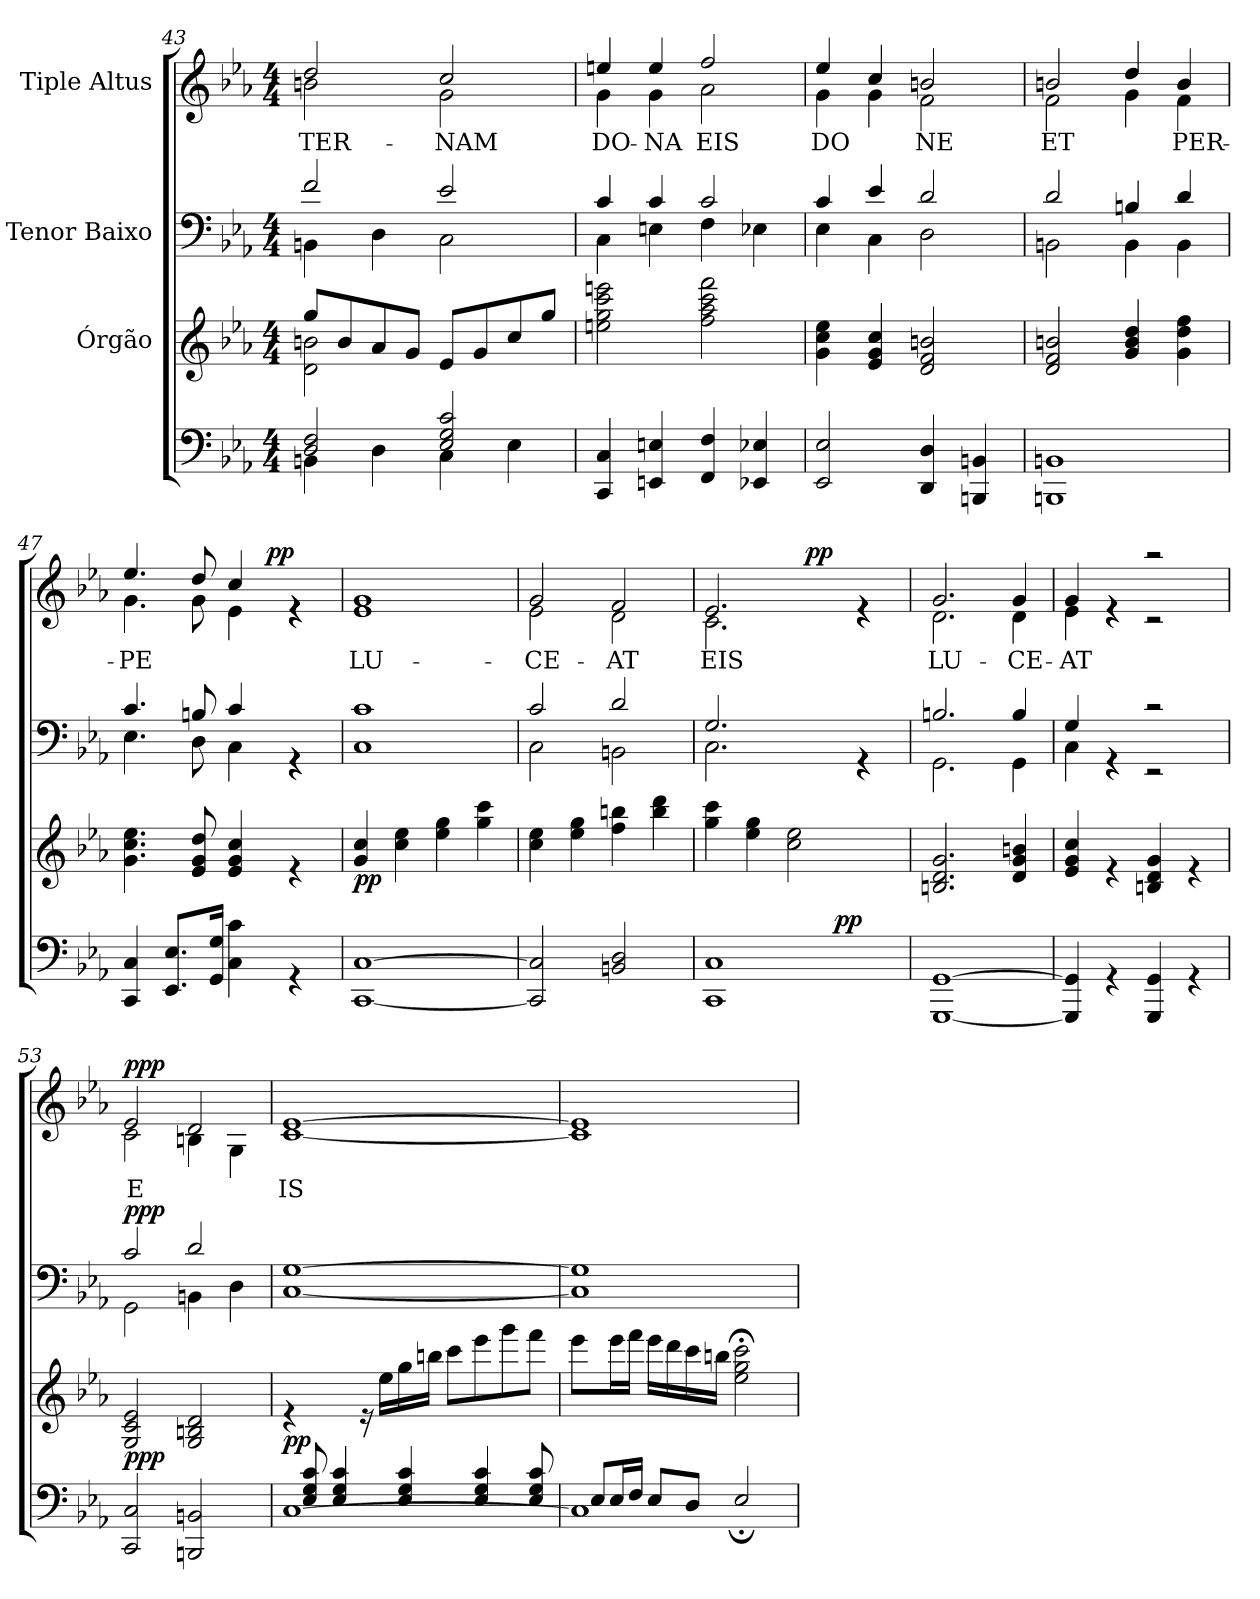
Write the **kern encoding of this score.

**kern	**dynam	**kern	**dynam	**kern	**dynam	**kern	**text	**dynam
*part4	*part4	*part3	*part3	*part2	*part2	*part1	*part1	*part1
*staff4	*staff4	*staff3	*staff3	*staff2	*staff2	*staff1	*staff1	*staff1
*	*	*I"Órgão	*	*I"Tenor Baixo	*	*I"Tiple Altus	*	*
*clefF4	*	*clefG2	*	*clefF4	*	*clefG2	*	*
*k[b-e-a-]	*	*k[b-e-a-]	*	*k[b-e-a-]	*	*k[b-e-a-]	*	*
*E-:	*	*E-:	*	*E-:	*	*E-:	*	*
*M4/4	*	*M4/4	*	*M4/4	*	*M4/4	*	*
=43	=43	=43	=43	=43	=43	=43	=43	=43
*^	*	*^	*	*^	*	*^	*	*
!	!	!	!	!	!	!	!	!	!	!	!LO:LY:b	!
2D/ 2F/	4BBn\	.	2d\ 2bn\	8gg/L	.	2f/	4BBn\	.	2dd/	2bn\	TER-	.
.	.	.	.	8b/	.	.	.	.	.	.	.	.
.	4D\	.	.	8a-/	.	.	4D\	.	.	.	.	.
.	.	.	.	8g/J	.	.	.	.	.	.	.	.
!	!	!	!	!	!	!	!	!	!	!	!LO:LY:b	!
2E-/ 2G/ 2c/	4C\	.	2ryy	8e-/L	.	2e-/	2C\	.	2cc/	2g\	NAM	.
.	.	.	.	8g/	.	.	.	.	.	.	.	.
.	4E-\	.	.	8cc/	.	.	.	.	.	.	.	.
.	.	.	.	8gg/J	.	.	.	.	.	.	.	.
*v	*v	*	*	*	*	*	*	*	*	*	*	*
=44	=44	=44	=44	=44	=44	=44	=44	=44	=44	=44	=44
!	!	!	!	!	!	!	!	!	!	!LO:LY:b	!
*	*	*v	*v	*	*	*	*	*	*	*	*
4CC/ 4C/	.	2een\ 2gg\ 2ccc\ 2eeen\	.	4c/	4C\	.	4een/	4g\	-DO-	.
!	!	!	!	!	!	!	!	!	!LO:LY:b	!
4EEn/ 4En/	.	.	.	4c/	4En\	.	4ee/	4g\	-NA	.
!	!	!	!	!	!	!	!	!	!LO:LY:b	!
4FF/ 4F/	.	2ff\ 2aa-\ 2ccc\ 2fff\	.	2c/	4F\	.	2ff/	2a-\	EIS	.
4EE-X/ 4E-X/	.	.	.	.	4E-X\	.	.	.	.	.
!!LO:PB:g=z	!!
=45	=45	=45	=45	=45	=45	=45	=45	=45	=45	=45
!	!	!	!	!	!	!	!	!	!LO:LY:b	!
2EE-/ 2E-/	.	4g\ 4cc\ 4ee-\	.	4c/	4E-\	.	4ee-/	4g\	-DO	.
!	!	!	!	!	!	!	!	!	!LO:LY:b	!
.	.	4e-/ 4g/ 4cc/	.	4e-/	4C\	.	4cc/	4g\	.	.
!	!	!	!	!	!	!	!	!	!LO:LY:b	!
4DD/ 4D/	.	2d/ 2f/ 2bn/	.	2d/	2D\	.	2bn/	2f\	NE	.
4BBBn/ 4BBn/	.	.	.	.	.	.	.	.	.	.
=46	=46	=46	=46	=46	=46	=46	=46	=46	=46	=46
!	!	!	!	!	!	!	!	!	!LO:LY:b	!
1BBBn 1BBn	.	2d/ 2f/ 2bn/	.	2d/	2BBn\	.	2bn/	2f\	ET	.
!	!	!	!	!	!	!	!	!	!LO:LY:b	!
.	.	4g/ 4b/ 4dd/	.	4Bn/	4BB\	.	4dd/	4g\	.	.
!	!	!	!	!	!	!	!	!	!LO:LY:b	!
.	.	4g\ 4dd\ 4ff\	.	4d/	4BB\	.	4b/	4f\	PER-	.
=47	=47	=47	=47	=47	=47	=47	=47	=47	=47	=47
!	!	!	!	!	!	!	!	!	!LO:LY:b	!
*	*	*	*	*	*	*	*	*^	*	*
4CC/ 4C/	.	4.g\ 4.cc\ 4.ee-\	.	4.c/	4.E-\	.	4.ee-/	4.g\	2ryy	PE	.
8.EE-/ 8.E-/L	.	.	.	.	.	.	.	.	.	.	.
.	.	8e-/ 8g/ 8dd/	.	8Bn/	8D\	.	8dd/	8g\	.	.	.
16GG/ 16G/Jk	.	.	.	.	.	.	.	.	.	.	.
!	!	!	!	!	!	!	!	!	!	!LO:LY:b	!
4C\ 4c\	.	4e-/ 4g/ 4cc/	.	4c/	4C\	.	4cc/	4e-\	8ryy	.	.
.	.	.	.	.	.	.	.	.	32ryy	.	.
!	!	!	!	!	!	!	!	!	!	!	!LO:DY:b
.	.	.	.	.	.	.	.	.	4ryy	.	pp
4rGG	.	4re	.	4rGG	4rGG	.	4re	4re	.	.	.
.	.	.	.	.	.	.	.	.	16.ryy	.	.
=48	=48	=48	=48	=48	=48	=48	=48	=48	=48	=48	=48
!	!	!	!LO:DY:b	!	!	!	!	!	!	!LO:LY:b	!
*	*	*	*	*	*	*	*	*v	*v	*	*
[<1CC [<1C	.	4g/ 4cc/	pp	1c	1C	.	1g	1e-	LU-	.
.	.	4cc\ 4ee-\	.	.	.	.	.	.	.	.
.	.	4ee-\ 4gg\	.	.	.	.	.	.	.	.
.	.	4gg\ 4ccc\	.	.	.	.	.	.	.	.
!!LO:LB:g=z	!!
=49	=49	=49	=49	=49	=49	=49	=49	=49	=49	=49
!	!	!	!	!	!	!	!	!	!LO:LY:b	!
2CC/] 2C/]	.	4cc\ 4ee-\	.	2c/	2C\	.	2g/	2e-\	-CE-	.
.	.	4ee-\ 4gg\	.	.	.	.	.	.	.	.
!	!	!	!	!	!	!	!	!	!LO:LY:b	!
2BBn/ 2D/	.	4ff\ 4bbn\	.	2d/	2BBn\	.	2f/	2d\	-AT	.
.	.	4bb\ 4ddd\	.	.	.	.	.	.	.	.
=50	=50	=50	=50	=50	=50	=50	=50	=50	=50	=50
!	!	!	!	!	!	!	!	!	!LO:LY:b	!
*^	*	*	*	*	*	*	*	*^	*	*
1CC 1C	2ryy	.	4gg\ 4ccc\	.	2.G/	2.C\	.	2.e-/	2.c\	2ryy	EIS	.
.	.	.	4ee-\ 4gg\	.	.	.	.	.	.	.	.	.
.	8ryy	.	2cc\ 2ee-\	.	.	.	.	.	.	16ryy	.	.
!	!	!	!	!	!	!	!	!	!	!	!	!LO:DY:b
.	.	.	.	.	.	.	.	.	.	4..ryy	.	pp
.	32ryy	.	.	.	.	.	.	.	.	.	.	.
!	!	!LO:DY:a	!	!	!	!	!	!	!	!	!	!
.	4ryy	pp	.	.	.	.	.	.	.	.	.	.
.	.	.	.	.	4rGG	4rGG	.	4re	4re	.	.	.
.	16.ryy	.	.	.	.	.	.	.	.	.	.	.
=51	=51	=51	=51	=51	=51	=51	=51	=51	=51	=51	=51	=51
!	!	!	!	!	!	!	!	!	!	!	!LO:LY:b	!
*v	*v	*	*	*	*	*	*	*	*v	*v	*	*
[<1GGG [<1GG	.	2.Bn/ 2.d/ 2.g/	.	2.Bn/	2.GG\	.	2.g/	2.d\	LU-	.
!	!	!	!	!	!	!	!	!	!LO:LY:b	!
.	.	4d/ 4g/ 4bn/	.	4B/	4GG\	.	4g/	4d\	-CE-	.
=52	=52	=52	=52	=52	=52	=52	=52	=52	=52	=52
!	!	!	!	!	!	!	!	!	!LO:LY:b	!
4GGG/] 4GG/]	.	4e-/ 4g/ 4cc/	.	4G/	4C\	.	4g/	4e-\	-AT	.
4rGG	.	4re	.	4rGG	4rGG	.	4re	4re	.	.
4GGG/ 4GG/	.	4Bn/ 4d/ 4g/	.	2rc	2rEE	.	2raa	2rc	.	.
4rGG	.	4re	.	.	.	.	.	.	.	.
!!LO:PB:g=z	!!
=53	=53	=53	=53	=53	=53	=53	=53	=53	=53	=53
!	!LO:DY:a	!	!	!	!	!LO:DY:a	!	!	!LO:LY:b	!LO:DY:b
2CC/ 2C/	ppp	2G/ 2c/ 2e-/	.	2c/	2GG\	ppp	2e-/	2c\	E	ppp
2BBBn/ 2BBn/	.	2G/ 2Bn/ 2d/	.	2d/	4BBn\	.	2d/	4Bn\	.	.
.	.	.	.	.	4D\	.	.	4G\	.	.
=54	=54	=54	=54	=54	=54	=54	=54	=54	=54	=54
*^	*	*	*	*	*	*	*	*	*	*
!	!	!	!	!LO:DY:b	!	!	!	!	!	!LO:LY:b	!
[>1C	8E-/ 8G/ 8c/	.	4re	pp	[<1G	[>1C	.	[<1e-	[>1c	IS	.
.	4E-/ 4G/ 4c/	.	.	.	.	.	.	.	.	.	.
.	.	.	16rd	.	.	.	.	.	.	.	.
.	.	.	16ee-\LL	.	.	.	.	.	.	.	.
.	4E-/ 4G/ 4c/	.	16gg\	.	.	.	.	.	.	.	.
.	.	.	16bbn\JJ	.	.	.	.	.	.	.	.
.	.	.	8ccc\L	.	.	.	.	.	.	.	.
.	4E-/ 4G/ 4c/	.	8eee-\	.	.	.	.	.	.	.	.
.	.	.	8ggg\	.	.	.	.	.	.	.	.
.	8E-/ 8G/ 8c/	.	8fff\J	.	.	.	.	.	.	.	.
=55	=55	=55	=55	=55	=55	=55	=55	=55	=55	=55	=55
1C]	8E-/L	.	8eee-\L	.	1G]	1C]	.	1e-]	1c]	.	.
.	16E-/L	.	16eee-\L	.	.	.	.	.	.	.	.
.	16F/JJ	.	16fff\JJ	.	.	.	.	.	.	.	.
.	8E-/L	.	16eee-\LL	.	.	.	.	.	.	.	.
.	.	.	16ddd\	.	.	.	.	.	.	.	.
.	8D/J	.	16ccc\	.	.	.	.	.	.	.	.
.	.	.	16bbn\JJ	.	.	.	.	.	.	.	.
.	2E-;</	.	2ee-\;< 2gg\;< 2ccc\;<	.	.	.	.	.	.	.	.
*	*	*	*	*	*v	*v	*	*	*	*	*
*v	*v	*	*	*	*	*	*v	*v	*	*
=	=	=	=	=	=	=	=	=
*-	*-	*-	*-	*-	*-	*-	*-	*-
